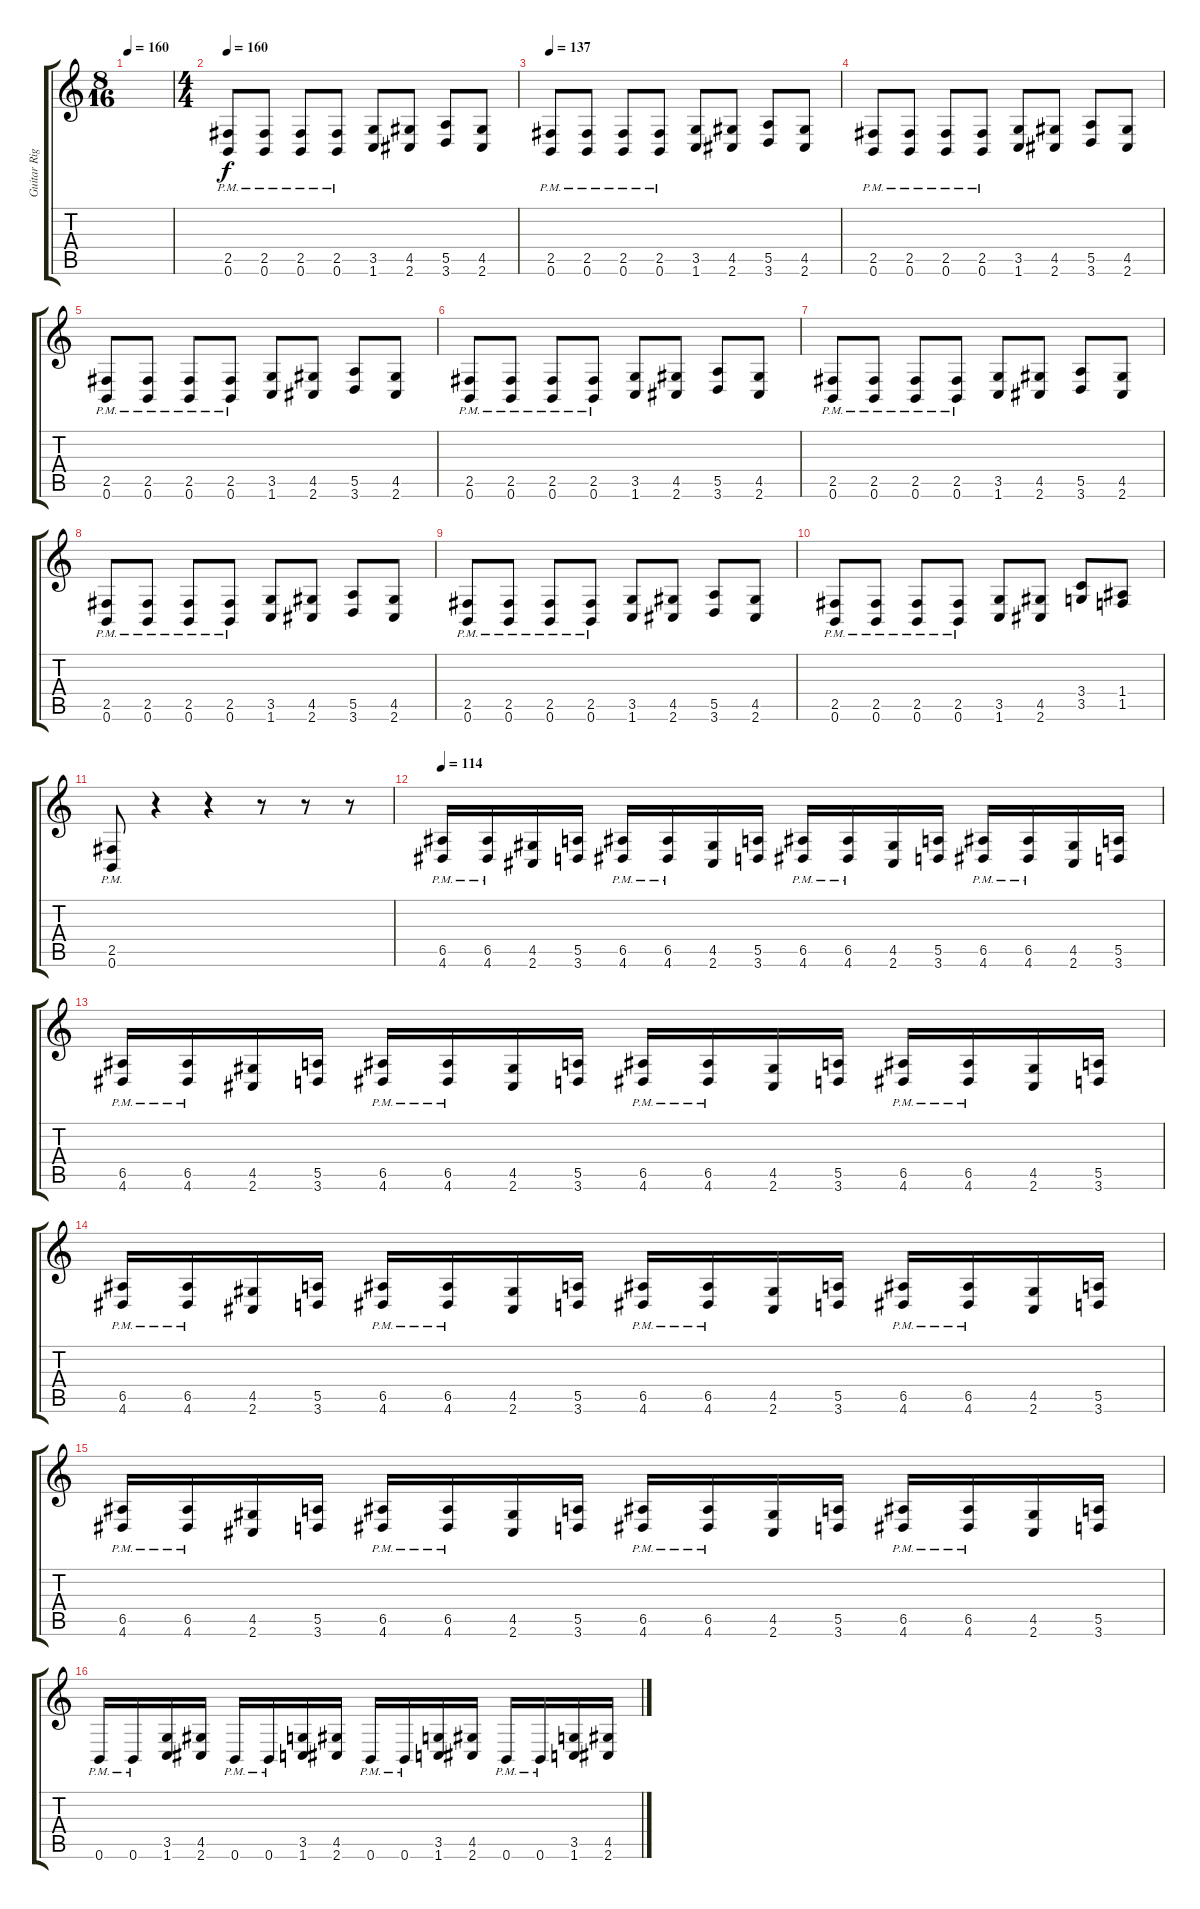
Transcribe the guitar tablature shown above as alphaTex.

\track ("Guitar Right" "Guitar Rig") {instrument overdrivenguitar}
\staff {score tabs}
\tuning (B3 Gb3 D3 A2 E2 B1) {hide}
\ts (8 16)
\tempo 160
\clef g2
\ks c
|
\ts (4 4)
\tempo 160
(2.5{pm} 0.6{pm}).8 (2.5{pm} 0.6{pm}).8 (2.5{pm} 0.6{pm}).8 (2.5{pm} 0.6{pm}).8 (3.5 1.6).8 (4.5 2.6).8 (5.5 3.6).8 (4.5 2.6).8 |
\tempo 137
(2.5{pm} 0.6{pm}).8 (2.5{pm} 0.6{pm}).8 (2.5{pm} 0.6{pm}).8 (2.5{pm} 0.6{pm}).8 (3.5 1.6).8 (4.5 2.6).8 (5.5 3.6).8 (4.5 2.6).8 |
(2.5{pm} 0.6{pm}).8 (2.5{pm} 0.6{pm}).8 (2.5{pm} 0.6{pm}).8 (2.5{pm} 0.6{pm}).8 (3.5 1.6).8 (4.5 2.6).8 (5.5 3.6).8 (4.5 2.6).8 |
(2.5{pm} 0.6{pm}).8 (2.5{pm} 0.6{pm}).8 (2.5{pm} 0.6{pm}).8 (2.5{pm} 0.6{pm}).8 (3.5 1.6).8 (4.5 2.6).8 (5.5 3.6).8 (4.5 2.6).8 |
(2.5{pm} 0.6{pm}).8 (2.5{pm} 0.6{pm}).8 (2.5{pm} 0.6{pm}).8 (2.5{pm} 0.6{pm}).8 (3.5 1.6).8 (4.5 2.6).8 (5.5 3.6).8 (4.5 2.6).8 |
(2.5{pm} 0.6{pm}).8 (2.5{pm} 0.6{pm}).8 (2.5{pm} 0.6{pm}).8 (2.5{pm} 0.6{pm}).8 (3.5 1.6).8 (4.5 2.6).8 (5.5 3.6).8 (4.5 2.6).8 |
(2.5{pm} 0.6{pm}).8 (2.5{pm} 0.6{pm}).8 (2.5{pm} 0.6{pm}).8 (2.5{pm} 0.6{pm}).8 (3.5 1.6).8 (4.5 2.6).8 (5.5 3.6).8 (4.5 2.6).8 |
(2.5{pm} 0.6{pm}).8 (2.5{pm} 0.6{pm}).8 (2.5{pm} 0.6{pm}).8 (2.5{pm} 0.6{pm}).8 (3.5 1.6).8 (4.5 2.6).8 (5.5 3.6).8 (4.5 2.6).8 |
(2.5{pm} 0.6{pm}).8 (2.5{pm} 0.6{pm}).8 (2.5{pm} 0.6{pm}).8 (2.5{pm} 0.6{pm}).8 (3.5 1.6).8 (4.5 2.6).8 (3.4 3.5).8 (1.4 1.5).8 |
(2.5{pm} 0.6{pm}).8 r.4 r.4 r.8 r.8 r.8 |
\tempo 114
(6.5{pm} 4.6{pm}).16 (6.5{pm} 4.6{pm}).16 (4.5 2.6).16 (5.5 3.6).16 (6.5{pm} 4.6{pm}).16 (6.5{pm} 4.6{pm}).16 (4.5 2.6).16 (5.5 3.6).16 (6.5{pm} 4.6{pm}).16 (6.5{pm} 4.6{pm}).16 (4.5 2.6).16 (5.5 3.6).16 (6.5{pm} 4.6{pm}).16 (6.5{pm} 4.6{pm}).16 (4.5 2.6).16 (5.5 3.6).16 |
(6.5{pm} 4.6{pm}).16 (6.5{pm} 4.6{pm}).16 (4.5 2.6).16 (5.5 3.6).16 (6.5{pm} 4.6{pm}).16 (6.5{pm} 4.6{pm}).16 (4.5 2.6).16 (5.5 3.6).16 (6.5{pm} 4.6{pm}).16 (6.5{pm} 4.6{pm}).16 (4.5 2.6).16 (5.5 3.6).16 (6.5{pm} 4.6{pm}).16 (6.5{pm} 4.6{pm}).16 (4.5 2.6).16 (5.5 3.6).16 |
(6.5{pm} 4.6{pm}).16 (6.5{pm} 4.6{pm}).16 (4.5 2.6).16 (5.5 3.6).16 (6.5{pm} 4.6{pm}).16 (6.5{pm} 4.6{pm}).16 (4.5 2.6).16 (5.5 3.6).16 (6.5{pm} 4.6{pm}).16 (6.5{pm} 4.6{pm}).16 (4.5 2.6).16 (5.5 3.6).16 (6.5{pm} 4.6{pm}).16 (6.5{pm} 4.6{pm}).16 (4.5 2.6).16 (5.5 3.6).16 |
(6.5{pm} 4.6{pm}).16 (6.5{pm} 4.6{pm}).16 (4.5 2.6).16 (5.5 3.6).16 (6.5{pm} 4.6{pm}).16 (6.5{pm} 4.6{pm}).16 (4.5 2.6).16 (5.5 3.6).16 (6.5{pm} 4.6{pm}).16 (6.5{pm} 4.6{pm}).16 (4.5 2.6).16 (5.5 3.6).16 (6.5{pm} 4.6{pm}).16 (6.5{pm} 4.6{pm}).16 (4.5 2.6).16 (5.5 3.6).16 |
0.6{pm}.16 0.6{pm}.16 (3.5 1.6).16 (4.5 2.6).16 0.6{pm}.16 0.6{pm}.16 (3.5 1.6).16 (4.5 2.6).16 0.6{pm}.16 0.6{pm}.16 (3.5 1.6).16 (4.5 2.6).16 0.6{pm}.16 0.6{pm}.16 (3.5 1.6).16 (4.5 2.6).16
